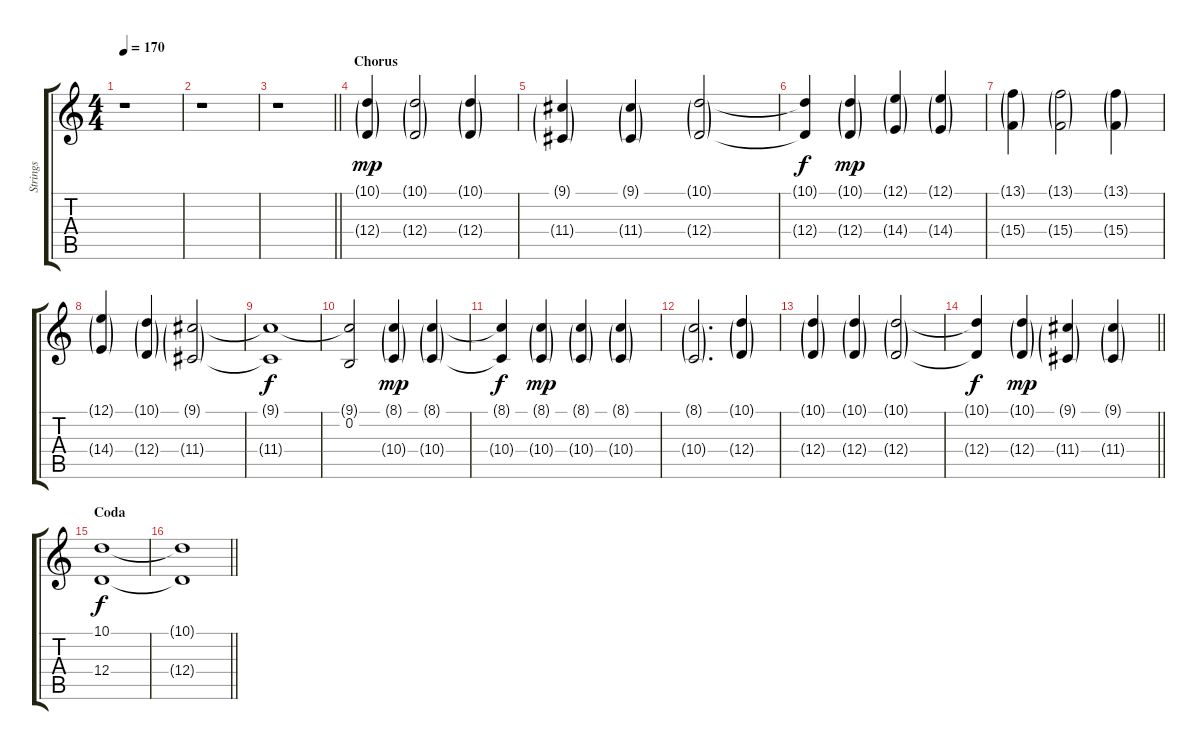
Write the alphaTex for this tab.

\track ("Strings" "Strings") {instrument stringensemble1}
\staff {score tabs}
\tuning (E4 B3 G3 D3 A2 E2) {hide}
\ts (4 4)
\tempo 170
\clef g2
\ks c
r.1{dy f} |
r.1 |
\barLineRight lightlight
r.1 |
\section ("" "Chorus ")
(10.1{g} 12.4{g}).4{dy mp} (10.1{g} 12.4{g}).2 (10.1{g} 12.4{g}).4 |
(9.1{g} 11.4{g}).4 (9.1{g} 11.4{g}).4 (10.1{g} 12.4{g}).2 |
(10.1{t} 12.4{t}).4{dy f} (10.1{g} 12.4{g}).4{dy mp} (12.1{g} 14.4{g}).4 (12.1{g} 14.4{g}).4 |
(13.1{g} 15.4{g}).4 (13.1{g} 15.4{g}).2 (13.1{g} 15.4{g}).4 |
(12.1{g} 14.4{g}).4 (10.1{g} 12.4{g}).4 (9.1{g} 11.4{g}).2 |
(9.1{t} 11.4{t}).1{dy f} |
(9.1{t} 0.2).2 (8.1{g} 10.4{g}).4{dy mp} (8.1{g} 10.4{g}).4 |
(8.1{t} 10.4{t}).4{dy f} (8.1{g} 10.4{g}).4{dy mp} (8.1{g} 10.4{g}).4 (8.1{g} 10.4{g}).4 |
(8.1{g} 10.4{g}).2{d} (10.1{g} 12.4{g}).4 |
(10.1{g} 12.4{g}).4 (10.1{g} 12.4{g}).4 (10.1{g} 12.4{g}).2 |
\barLineRight lightlight
(10.1{t} 12.4{t}).4{dy f} (10.1{g} 12.4{g}).4{dy mp} (9.1{g} 11.4{g}).4 (9.1{g} 11.4{g}).4 |
\section ("" "Coda")
(10.1 12.4).1{dy f} |
\barLineRight lightlight
(10.1{t} 12.4{t}).1
